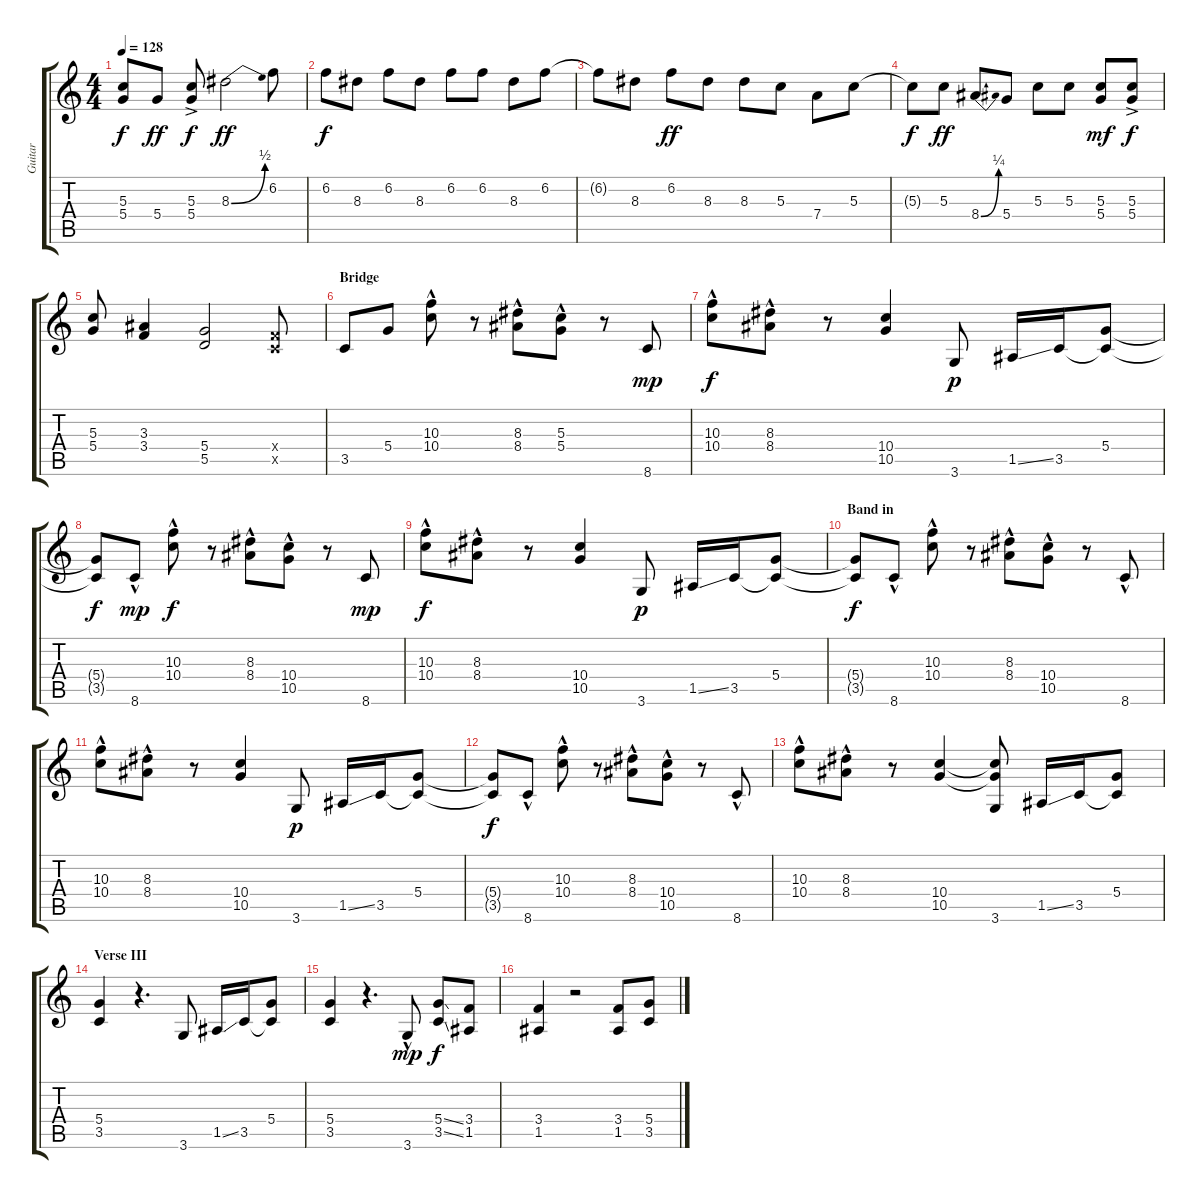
\track ("Guitar" "Guitar") {instrument overdrivenguitar}
\staff {score tabs}
\tuning (E4 B3 G3 D3 A2 E2) {hide}
\ts (4 4)
\tempo 128
\clef g2
\ks c
(5.3{t} 5.4{t}).8{dy f} 5.4.8{dy ff} (5.3 5.4{ac}).8{dy f} 8.3{be (bend 0 0 60 2)}.2{dy ff} 6.2.8 |
6.2.8{dy f} 8.3.8 6.2.8 8.3.8 6.2.8 6.2.8 8.3.8 6.2.8 |
6.2{t}.8 8.3.8 6.2.8{dy ff} 8.3.8 8.3.8 5.3.8 7.4.8 5.3.8 |
5.3{t}.8{dy f} 5.3.8{dy ff} 8.4{be (bend 0 0 60 1)}.8 5.4.8 5.3.8 5.3.8 (5.3 5.4).8{dy mf} (5.3 5.4{ac}).8{dy f} |
(5.3 5.4).8 (3.3 3.4).4 (5.4 5.5).2 (3.4{x} 3.5{x}).8 |
\section ("" "Bridge")
3.5.8 5.4.8 (10.3{hac} 10.4{hac}).8 r.8 (8.3{hac} 8.4{hac}).8 (5.3{hac} 5.4{hac}).8 r.8 8.6.8{dy mp} |
(10.3{hac} 10.4{hac}).8{dy f} (8.3{hac} 8.4{hac}).8 r.8 (10.4 10.5).4 3.6.8{dy p} 1.5{ss}.16 3.5.16 (5.4 3.5{t}).8 |
(5.4{t} 3.5{t}).8{dy f} 8.6{hac}.8{dy mp} (10.3{hac} 10.4{hac}).8{dy f} r.8 (8.3{hac} 8.4{hac}).8 (10.4{hac} 10.5{hac}).8 r.8 8.6.8{dy mp} |
(10.3{hac} 10.4{hac}).8{dy f} (8.3{hac} 8.4{hac}).8 r.8 (10.4 10.5).4 3.6.8{dy p} 1.5{ss}.16 3.5.16 (5.4 3.5{t}).8 |
\section ("" "Band in")
(5.4{t} 3.5{t}).8{dy f} 8.6{hac}.8 (10.3{hac} 10.4{hac}).8 r.8 (8.3{hac} 8.4{hac}).8 (10.4{hac} 10.5{hac}).8 r.8 8.6{hac}.8 |
(10.3{hac} 10.4{hac}).8 (8.3{hac} 8.4{hac}).8 r.8 (10.4 10.5).4 3.6.8{dy p} 1.5{ss}.16 3.5.16 (5.4 3.5{t}).8 |
(5.4{t} 3.5{t}).8{dy f} 8.6{hac}.8 (10.3{hac} 10.4{hac}).8 r.8 (8.3{hac} 8.4{hac}).8 (10.4{hac} 10.5{hac}).8 r.8 8.6{hac}.8 |
(10.3{hac} 10.4{hac}).8 (8.3{hac} 8.4{hac}).8 r.8 (10.4 10.5).4 (10.4{t} 10.5{t} 3.6).8 1.5{ss}.16 3.5.16 (5.4 3.5{t}).8 |
\section ("" "Verse III")
(5.4 3.5).4 r.4{d} 3.6.8 1.5{ss}.16 3.5.16 (5.4 3.5{t}).8 |
(5.4 3.5).4 r.4{d} 3.6{hac}.8{dy mp} (5.4{ss} 3.5{ss}).8{dy f} (3.4 1.5).8 |
(3.4 1.5).4 r.2 (3.4 1.5).8 (5.4 3.5).8
